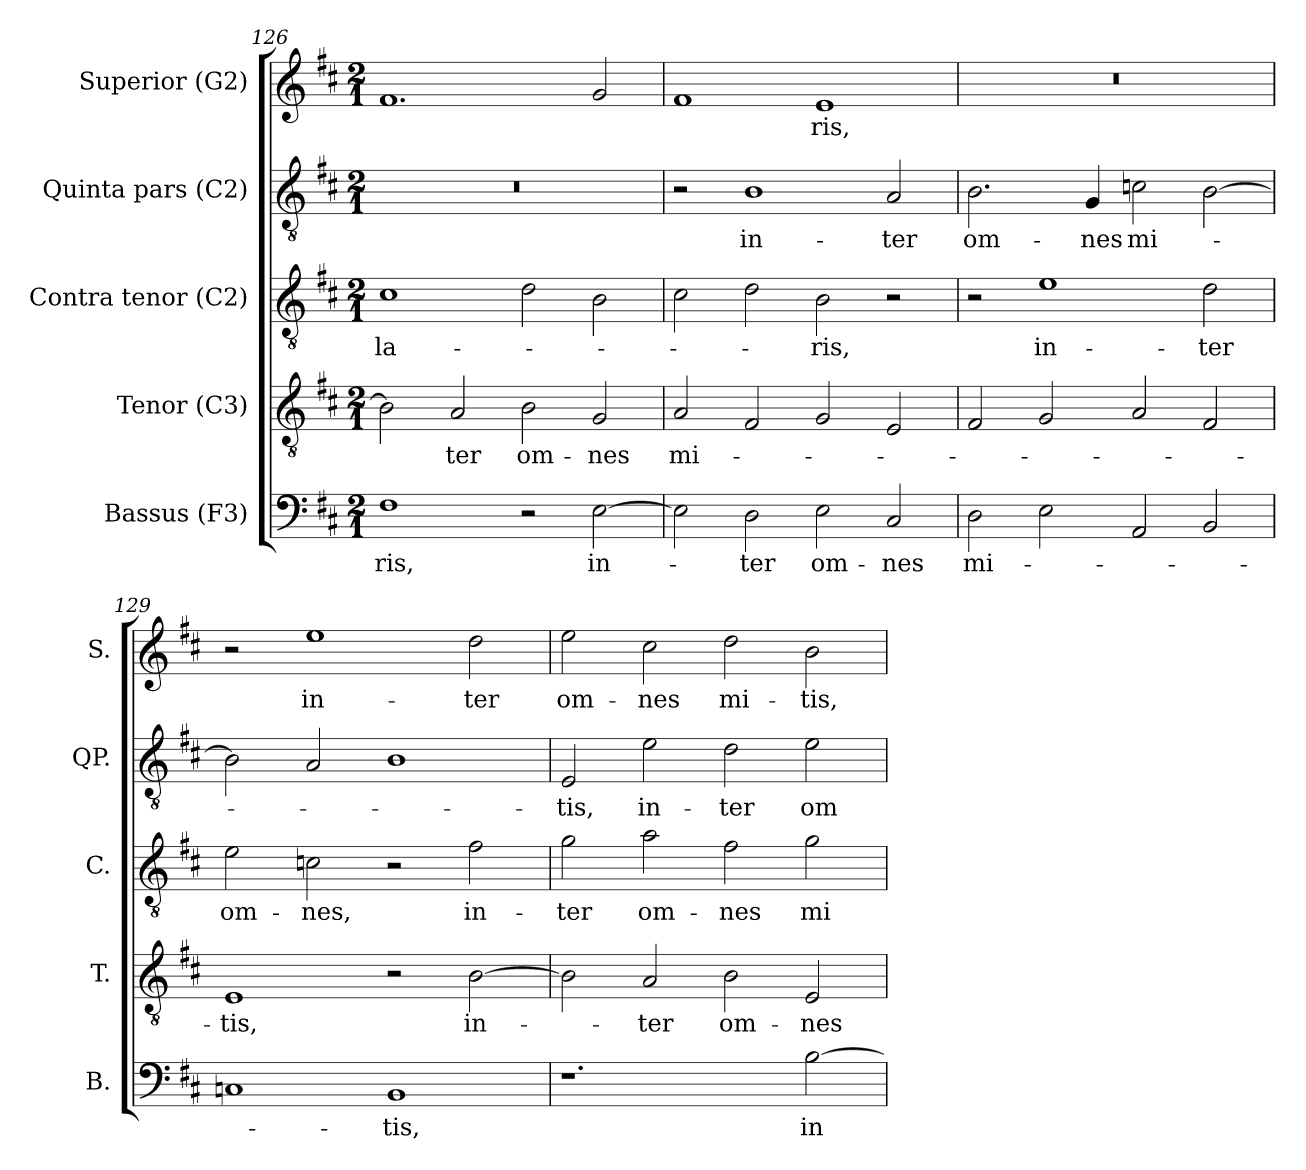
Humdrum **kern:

**kern	**text	**kern	**text	**kern	**text	**kern	**text	**kern	**text
*part5	*part5	*part4	*part4	*part3	*part3	*part2	*part2	*part1	*part1
*staff5	*staff5	*staff4	*staff4	*staff3	*staff3	*staff2	*staff2	*staff1	*staff1
*I"Bassus (F3)	*	*I"Tenor (C3)	*	*I"Contra tenor (C2)	*	*I"Quinta pars (C2)	*	*I"Superior (G2)	*
*I'B.	*	*I'T.	*	*I'C.	*	*I'QP.	*	*I'S.	*
*clefF4	*	*clefGv2	*	*clefGv2	*	*clefGv2	*	*clefG2	*
*	*	*ITrd7c12	*	*ITrd7c12	*	*ITrd7c12	*	*	*
*k[f#c#]	*	*k[f#c#]	*	*k[f#c#]	*	*k[f#c#]	*	*k[f#c#]	*
*D:	*	*D:	*	*D:	*	*D:	*	*D:	*
*M2/1	*	*M2/1	*	*M2/1	*	*M2/1	*	*M2/1	*
=126	=126	=126	=126	=126	=126	=126	=126	=126	=126
!	!LO:LY:b:color=#000000	!	!	!	!	!	!	!	!
!	!	!	!	!	!LO:LY:b:color=#000000	!LO:N:vis=1	!	!	!
1F#i	-ris,	2BBi\]	.	1C#i	-la-	0r	.	1.f#i	.
!	!	!	!LO:LY:b:color=#000000	!	!	!	!	!	!
.	.	2AAi/	-ter	.	.	.	.	.	.
!	!	!	!LO:LY:b:color=#000000	!	!	!	!	!	!
2r	.	2BBi\	om-	2Di\	.	.	.	.	.
!	!LO:LY:b:color=#000000	!	!	!	!	!	!	!	!
!	!	!	!LO:LY:b:color=#000000	!	!	!	!	!	!
[2Ei\	in-	2GGi/	-nes	2BBi\	.	.	.	2gi/	.
!!LO:LB:g=z
=127	=127	=127	=127	=127	=127	=127	=127	=127	=127
!	!	!	!LO:LY:b:color=#000000	!	!	!	!	!	!
2Ei\]	.	2AAi/	mi-	2C#i\	.	2r	.	1f#i	.
!	!LO:LY:b:color=#000000	!	!	!	!	!	!	!	!
!	!	!	!	!	!	!	!LO:LY:b:color=#000000	!	!
2Di\	-ter	2FF#i/	.	2Di\	.	1BBi	in-	.	.
!	!LO:LY:b:color=#000000	!	!	!	!	!	!	!	!
!	!	!	!	!	!LO:LY:b:color=#000000	!	!	!	!
!	!	!	!	!	!	!	!	!	!LO:LY:b:color=#000000
2Ei\	om-	2GGi/	.	2BBi\	-ris,	.	.	1ei	-ris,
!	!LO:LY:b:color=#000000	!	!	!	!	!	!	!	!
!	!	!	!	!	!	!	!LO:LY:b:color=#000000	!	!
2C#i/	-nes	2EEi/	.	2r	.	2AAi/	-ter	.	.
=128	=128	=128	=128	=128	=128	=128	=128	=128	=128
!	!LO:LY:b:color=#000000	!	!	!	!	!	!	!	!
!	!	!	!	!	!	!	!LO:LY:b:color=#000000	!LO:N:vis=1	!
2Di\	mi-	2FF#i/	.	2r	.	2.BBi\	om-	0r	.
!	!	!	!	!	!LO:LY:b:color=#000000	!	!	!	!
2Ei\	.	2GGi/	.	1Ei	in-	.	.	.	.
!	!	!	!	!	!	!	!LO:LY:b:color=#000000	!	!
.	.	.	.	.	.	4GGi/	-nes	.	.
!	!	!	!	!	!	!	!LO:LY:b:color=#000000	!	!
2AAi/	.	2AAi/	.	.	.	2Ci\	mi-	.	.
!	!	!	!	!	!LO:LY:b:color=#000000	!	!	!	!
2BBi/	.	2FF#i/	.	2Di\	-ter	[2BBi\	.	.	.
=129	=129	=129	=129	=129	=129	=129	=129	=129	=129
!	!	!	!LO:LY:b:color=#000000	!	!	!	!	!	!
!	!	!	!	!	!LO:LY:b:color=#000000	!	!	!	!
1Ci	.	1EEi	-tis,	2Ei\	om-	2BBi\]	.	2r	.
!	!	!	!	!	!LO:LY:b:color=#000000	!	!	!	!
!	!	!	!	!	!	!	!	!	!LO:LY:b:color=#000000
.	.	.	.	2Ci\	-nes,	2AAi/	.	1eei	in-
!	!LO:LY:b:color=#000000	!	!	!	!	!	!	!	!
1BBi	-tis,	2r	.	2r	.	1BBi	.	.	.
!	!	!	!LO:LY:b:color=#000000	!	!	!	!	!	!
!	!	!	!	!	!LO:LY:b:color=#000000	!	!	!	!
!	!	!	!	!	!	!	!	!	!LO:LY:b:color=#000000
.	.	[2BBi\	in-	2F#i\	in-	.	.	2ddi\	-ter
=130	=130	=130	=130	=130	=130	=130	=130	=130	=130
!	!	!	!	!	!LO:LY:b:color=#000000	!	!	!	!
!	!	!	!	!	!	!	!LO:LY:b:color=#000000	!	!
!	!	!	!	!	!	!	!	!	!LO:LY:b:color=#000000
1.r	.	2BBi\]	.	2Gi\	-ter	2EEi/	-tis,	2eei\	om-
!	!	!	!LO:LY:b:color=#000000	!	!	!	!	!	!
!	!	!	!	!	!LO:LY:b:color=#000000	!	!	!	!
!	!	!	!	!	!	!	!LO:LY:b:color=#000000	!	!
!	!	!	!	!	!	!	!	!	!LO:LY:b:color=#000000
.	.	2AAi/	-ter	2Ai\	om-	2Ei\	in-	2cc#i\	-nes
!	!	!	!LO:LY:b:color=#000000	!	!	!	!	!	!
!	!	!	!	!	!LO:LY:b:color=#000000	!	!	!	!
!	!	!	!	!	!	!	!LO:LY:b:color=#000000	!	!
!	!	!	!	!	!	!	!	!	!LO:LY:b:color=#000000
.	.	2BBi\	om-	2F#i\	-nes	2Di\	-ter	2ddi\	mi-
!	!LO:LY:b:color=#000000	!	!	!	!	!	!	!	!
!	!	!	!LO:LY:b:color=#000000	!	!	!	!	!	!
!	!	!	!	!	!LO:LY:b:color=#000000	!	!	!	!
!	!	!	!	!	!	!	!LO:LY:b:color=#000000	!	!
!	!	!	!	!	!	!	!	!	!LO:LY:b:color=#000000
[2Bi\	in-	2EEi/	-nes	2Gi\	mi-	2Ei\	om-	2bi\	-tis,
=	=	=	=	=	=	=	=	=	=
*-	*-	*-	*-	*-	*-	*-	*-	*-	*-
